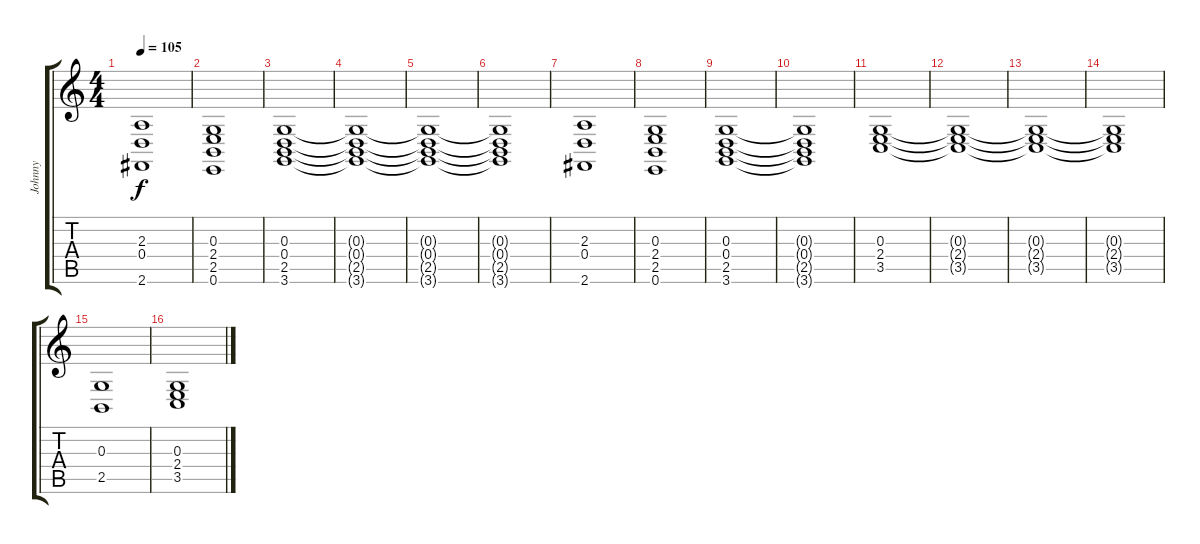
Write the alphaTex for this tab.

\track ("Johnny" "Johnny") {instrument fx7echoes}
\staff {score tabs}
\tuning (E4 B3 G3 D3 A2 E2) {hide}
\ts (4 4)
\tempo 105
\clef g2
\ks c
(2.3 0.4 2.6).1{dy f} |
(0.3 2.4 2.5 0.6).1 |
(0.3 0.4 2.5 3.6).1 |
(0.3{t} 0.4{t} 2.5{t} 3.6{t}).1 |
(0.3{t} 0.4{t} 2.5{t} 3.6{t}).1 |
(0.3{t} 0.4{t} 2.5{t} 3.6{t}).1 |
(2.3 0.4 2.6).1 |
(0.3 2.4 2.5 0.6).1 |
(0.3 0.4 2.5 3.6).1 |
(0.3{t} 0.4{t} 2.5{t} 3.6{t}).1 |
(0.3 2.4 3.5).1 |
(0.3{t} 2.4{t} 3.5{t}).1 |
(0.3{t} 2.4{t} 3.5{t}).1 |
(0.3{t} 2.4{t} 3.5{t}).1 |
(0.3 2.5).1 |
(0.3 2.4 3.5).1
